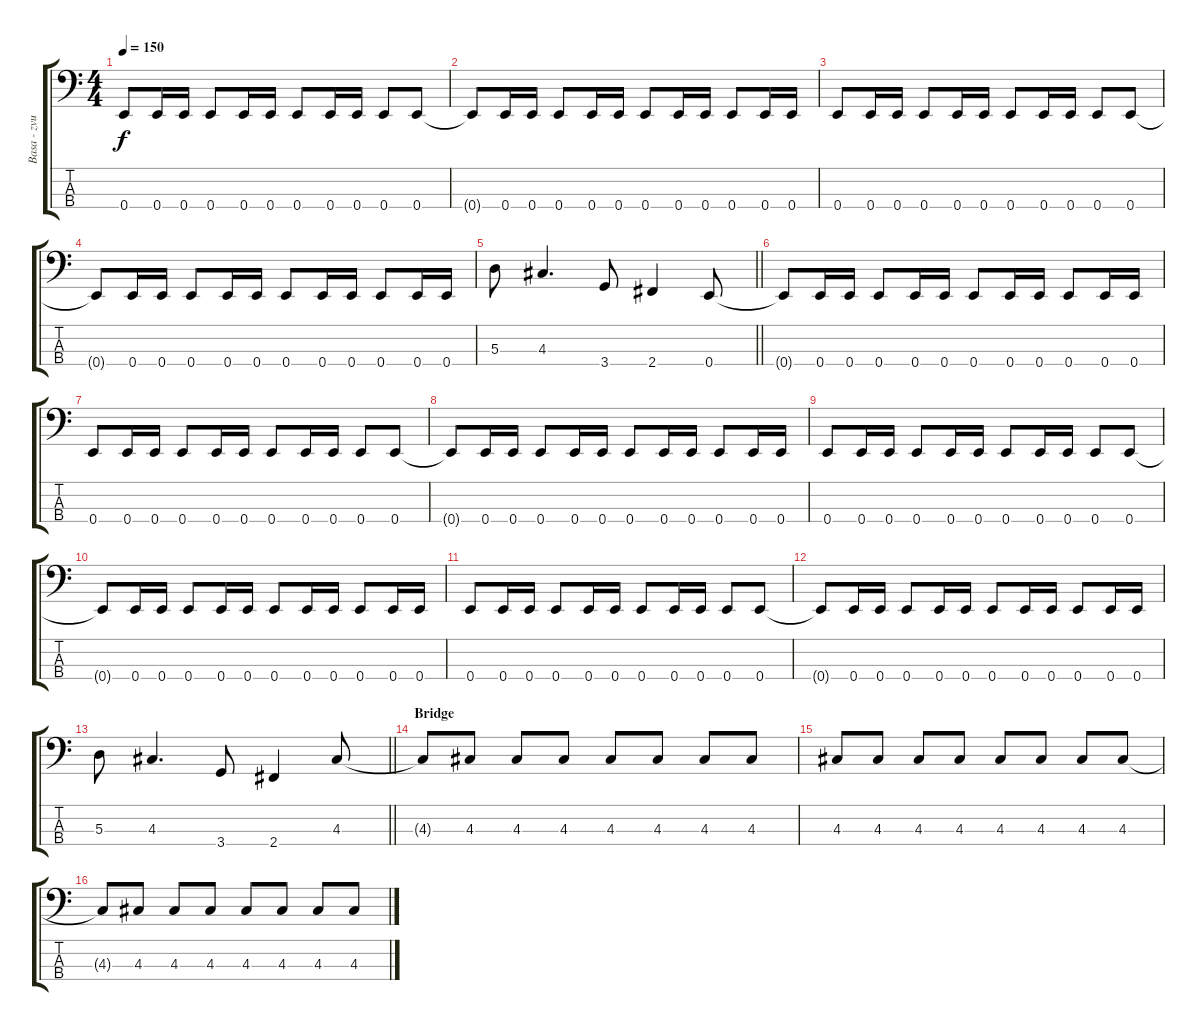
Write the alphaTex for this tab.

\track ("Basa - zvuk" "Basa - zvu") {instrument slapbass1}
\staff {score tabs}
\tuning (G2 D2 A1 E1) {hide}
\ts (4 4)
\tempo 150
\clef f4
\ks c
0.4.8{dy f} 0.4.16 0.4.16 0.4.8 0.4.16 0.4.16 0.4.8 0.4.16 0.4.16 0.4.8 0.4.8 |
0.4{t}.8 0.4.16 0.4.16 0.4.8 0.4.16 0.4.16 0.4.8 0.4.16 0.4.16 0.4.8 0.4.16 0.4.16 |
0.4.8 0.4.16 0.4.16 0.4.8 0.4.16 0.4.16 0.4.8 0.4.16 0.4.16 0.4.8 0.4.8 |
0.4{t}.8 0.4.16 0.4.16 0.4.8 0.4.16 0.4.16 0.4.8 0.4.16 0.4.16 0.4.8 0.4.16 0.4.16 |
\barLineRight lightlight
5.3.8 4.3.4{d} 3.4.8 2.4.4 0.4.8 |
0.4{t}.8 0.4.16 0.4.16 0.4.8 0.4.16 0.4.16 0.4.8 0.4.16 0.4.16 0.4.8 0.4.16 0.4.16 |
0.4.8 0.4.16 0.4.16 0.4.8 0.4.16 0.4.16 0.4.8 0.4.16 0.4.16 0.4.8 0.4.8 |
0.4{t}.8 0.4.16 0.4.16 0.4.8 0.4.16 0.4.16 0.4.8 0.4.16 0.4.16 0.4.8 0.4.16 0.4.16 |
0.4.8 0.4.16 0.4.16 0.4.8 0.4.16 0.4.16 0.4.8 0.4.16 0.4.16 0.4.8 0.4.8 |
0.4{t}.8 0.4.16 0.4.16 0.4.8 0.4.16 0.4.16 0.4.8 0.4.16 0.4.16 0.4.8 0.4.16 0.4.16 |
0.4.8 0.4.16 0.4.16 0.4.8 0.4.16 0.4.16 0.4.8 0.4.16 0.4.16 0.4.8 0.4.8 |
0.4{t}.8 0.4.16 0.4.16 0.4.8 0.4.16 0.4.16 0.4.8 0.4.16 0.4.16 0.4.8 0.4.16 0.4.16 |
\barLineRight lightlight
5.3.8 4.3.4{d} 3.4.8 2.4.4 4.3.8 |
\section ("" "Bridge")
4.3{t}.8 4.3.8 4.3.8 4.3.8 4.3.8 4.3.8 4.3.8 4.3.8 |
4.3.8 4.3.8 4.3.8 4.3.8 4.3.8 4.3.8 4.3.8 4.3.8 |
4.3{t}.8 4.3.8 4.3.8 4.3.8 4.3.8 4.3.8 4.3.8 4.3.8
